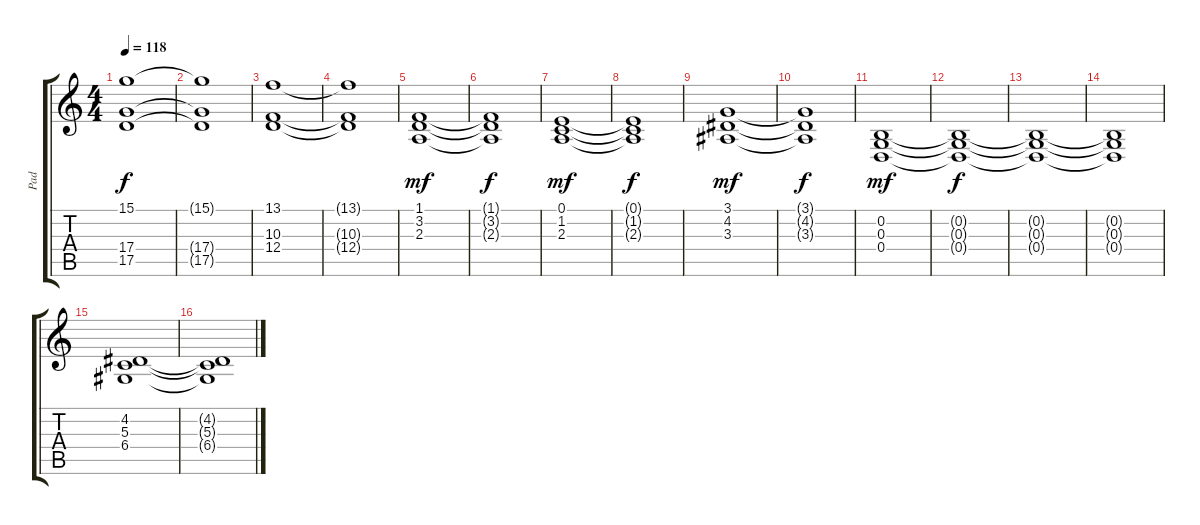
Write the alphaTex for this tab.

\track ("Pad" "Pad") {instrument pad2warm}
\staff {score tabs}
\tuning (E4 B3 G3 D3 A2 E2) {hide}
\ts (4 4)
\tempo 118
\clef g2
\ks c
(15.1 17.4 17.5).1{dy f} |
(15.1{t} 17.4{t} 17.5{t}).1 |
(13.1 10.3 12.4).1 |
(13.1{t} 10.3{t} 12.4{t}).1 |
(1.1 3.2 2.3).1{dy mf} |
(1.1{t} 3.2{t} 2.3{t}).1{dy f} |
(0.1 1.2 2.3).1{dy mf} |
(0.1{t} 1.2{t} 2.3{t}).1{dy f} |
(3.1 4.2 3.3).1{dy mf} |
(3.1{t} 4.2{t} 3.3{t}).1{dy f} |
(0.2 0.3 0.4).1{dy mf} |
(0.2{t} 0.3{t} 0.4{t}).1{dy f} |
(0.2{t} 0.3{t} 0.4{t}).1 |
(0.2{t} 0.3{t} 0.4{t}).1 |
(4.2 5.3 6.4).1 |
(4.2{t} 5.3{t} 6.4{t}).1
